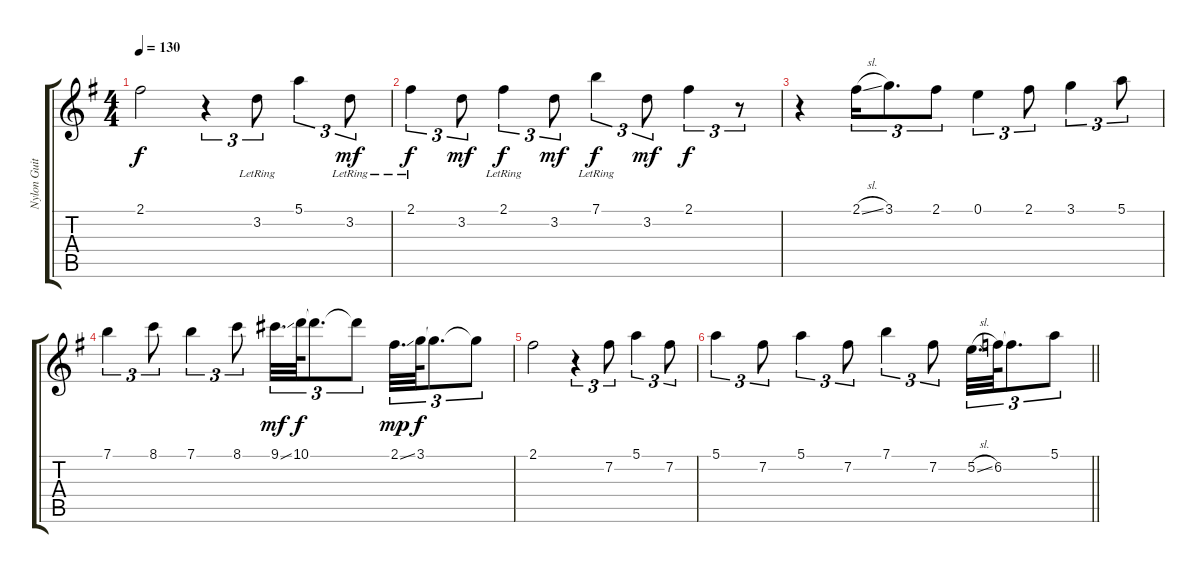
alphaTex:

\track ("Nylon Guitar" "Nylon Guit") {instrument acousticguitarnylon}
\staff {score tabs}
\tuning (E4 B3 G3 D3 A2 E2) {hide}
\ts (4 4)
\tempo 130
\clef g2
\ks g
2.1.2{dy f} r.4{tu (3 2)} 3.2{lr}.8{tu (3 2)} 5.1.4{tu (3 2)} 3.2{lr}.8{tu (3 2) dy mf} |
2.1{lr}.4{tu (3 2) dy f volume 0} 3.2.8{tu (3 2) dy mf} 2.1{lr}.4{tu (3 2) dy f} 3.2.8{tu (3 2) dy mf} 7.1{lr}.4{tu (3 2) dy f} 3.2.8{tu (3 2) dy mf} 2.1.4{tu (3 2) dy f} r.8{tu (3 2)} |
r.4 2.1{sl}.16{tu (3 2)} 3.1.8{d tu (3 2)} 2.1.8{tu (3 2)} 0.1.4{tu (3 2)} 2.1.8{tu (3 2)} 3.1.4{tu (3 2)} 5.1.8{tu (3 2)} |
7.1.4{tu (3 2)} 8.1.8{tu (3 2)} 7.1.4{tu (3 2)} 8.1.8{tu (3 2)} 9.1{ss}.32{d tu (3 2) dy mf} 10.1.64{tu (3 2) dy f} 10.1{t}.8{d tu (3 2)} 10.1{t}.8{tu (3 2)} 2.1{ss}.32{d tu (3 2) dy mp} 3.1.64{tu (3 2) dy f} 3.1{t}.8{d tu (3 2)} 3.1{t}.8{tu (3 2)} |
2.1.2 r.4{tu (3 2)} 7.2.8{tu (3 2)} 5.1.4{tu (3 2)} 7.2.8{tu (3 2)} |
\barLineRight lightlight
5.1.4{tu (3 2)} 7.2.8{tu (3 2)} 5.1.4{tu (3 2)} 7.2.8{tu (3 2)} 7.1.4{tu (3 2)} 7.2.8{tu (3 2)} 5.2{sl}.32{d tu (3 2)} 6.2.64{tu (3 2)} 6.2{t}.8{d tu (3 2)} 5.1.8{tu (3 2)}
